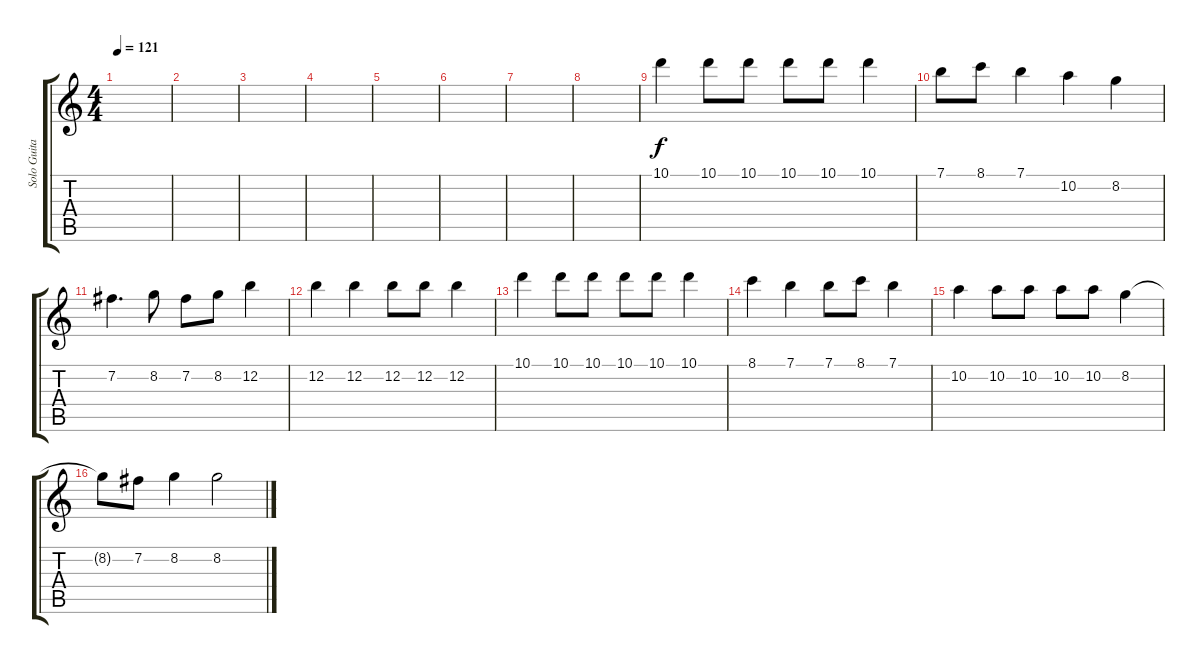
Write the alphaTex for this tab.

\track ("Solo Guitar" "Solo Guita") {instrument overdrivenguitar}
\staff {score tabs}
\tuning (E4 B3 G3 D3 A2 E2) {hide}
\ts (4 4)
\tempo 121
\clef g2
\ks c
|
|
|
|
|
|
|
|
10.1.4 10.1.8 10.1.8 10.1.8 10.1.8 10.1.4 |
7.1.8 8.1.8 7.1.4 10.2.4 8.2.4 |
7.2.4{d} 8.2.8 7.2.8 8.2.8 12.2.4 |
12.2.4 12.2.4 12.2.8 12.2.8 12.2.4 |
10.1.4 10.1.8 10.1.8 10.1.8 10.1.8 10.1.4 |
8.1.4 7.1.4 7.1.8 8.1.8 7.1.4 |
10.2.4 10.2.8 10.2.8 10.2.8 10.2.8 8.2.4 |
8.2{t}.8 7.2.8 8.2.4 8.2.2
